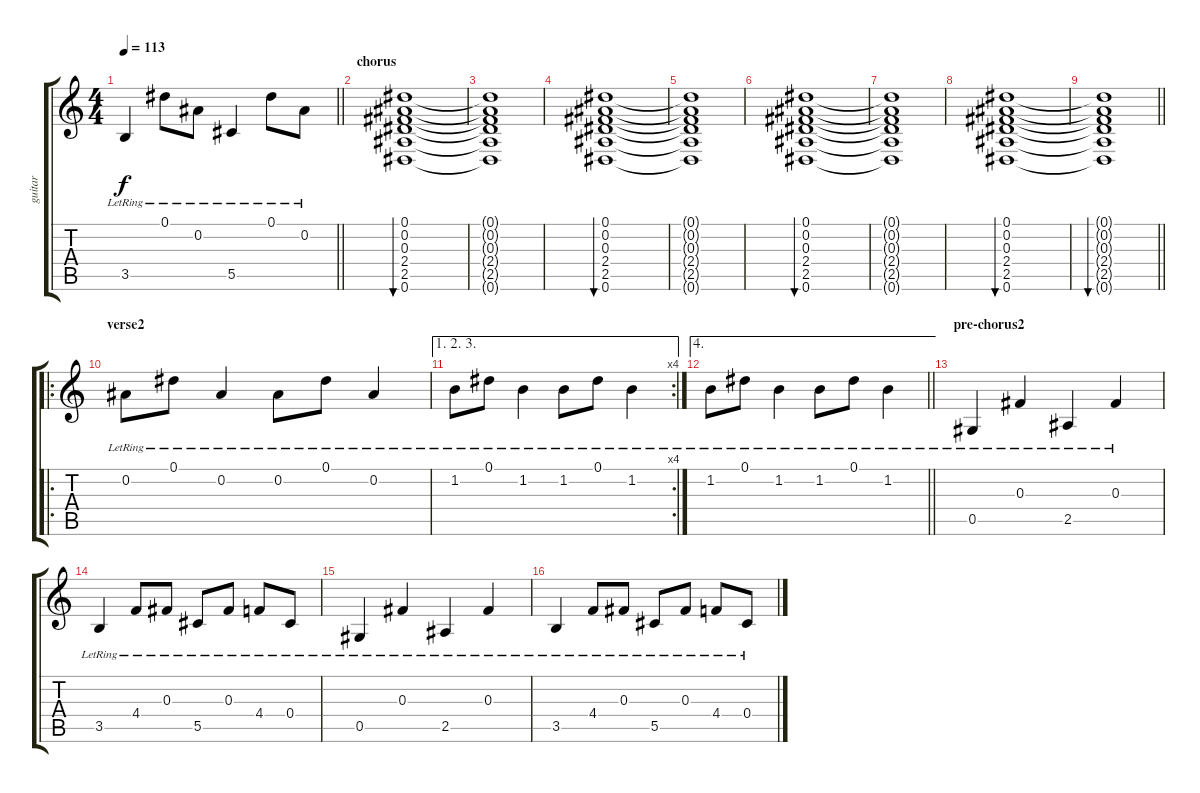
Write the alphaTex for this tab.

\track ("guitar" "guitar") {instrument acousticguitarsteel}
\staff {score tabs}
\tuning (Eb4 Bb3 Gb3 Db3 Ab2 Eb2) {hide}
\ts (4 4)
\tempo 113
\clef g2
\barLineRight lightlight
\ks c
3.5{lr}.4{dy f} 0.1{lr}.8 0.2{lr}.8 5.5{lr}.4 0.1{lr}.8 0.2{lr}.8 |
\section ("" "chorus")
(0.1 0.2 0.3 2.4 2.5 0.6).1{bu 480 instrument overdrivenguitar} |
(0.1{t} 0.2{t} 0.3{t} 2.4{t} 2.5{t} 0.6{t}).1 |
(0.1 0.2 0.3 2.4 2.5 0.6).1{bu 480} |
(0.1{t} 0.2{t} 0.3{t} 2.4{t} 2.5{t} 0.6{t}).1 |
(0.1 0.2 0.3 2.4 2.5 0.6).1{bu 480} |
(0.1{t} 0.2{t} 0.3{t} 2.4{t} 2.5{t} 0.6{t}).1 |
(0.1 0.2 0.3 2.4 2.5 0.6).1{bu 480} |
\barLineRight lightlight
(0.1{t} 0.2{t} 0.3{t} 2.4{t} 2.5{t} 0.6{t}).1{bu 480} |
\ro
\section ("" "verse2")
0.2{lr}.8{instrument electricguitarclean} 0.1{lr}.8 0.2{lr}.4 0.2{lr}.8 0.1{lr}.8 0.2{lr}.4 |
\ae (1 2 3)
\rc 4
1.2{lr}.8 0.1{lr}.8 1.2{lr}.4 1.2{lr}.8 0.1{lr}.8 1.2{lr}.4 |
\ae 4
\barLineRight lightlight
1.2{lr}.8 0.1{lr}.8 1.2{lr}.4 1.2{lr}.8 0.1{lr}.8 1.2{lr}.4 |
\section ("" "pre-chorus2")
0.5{lr}.4 0.3{lr}.4 2.5{lr}.4 0.3{lr}.4 |
3.5{lr}.4 4.4{lr}.8 0.3{lr}.8 5.5{lr}.8 0.3{lr}.8 4.4{lr}.8 0.4{lr}.8 |
0.5{lr}.4 0.3{lr}.4 2.5{lr}.4 0.3{lr}.4 |
3.5{lr}.4 4.4{lr}.8 0.3{lr}.8 5.5{lr}.8 0.3{lr}.8 4.4{lr}.8 0.4{lr}.8
